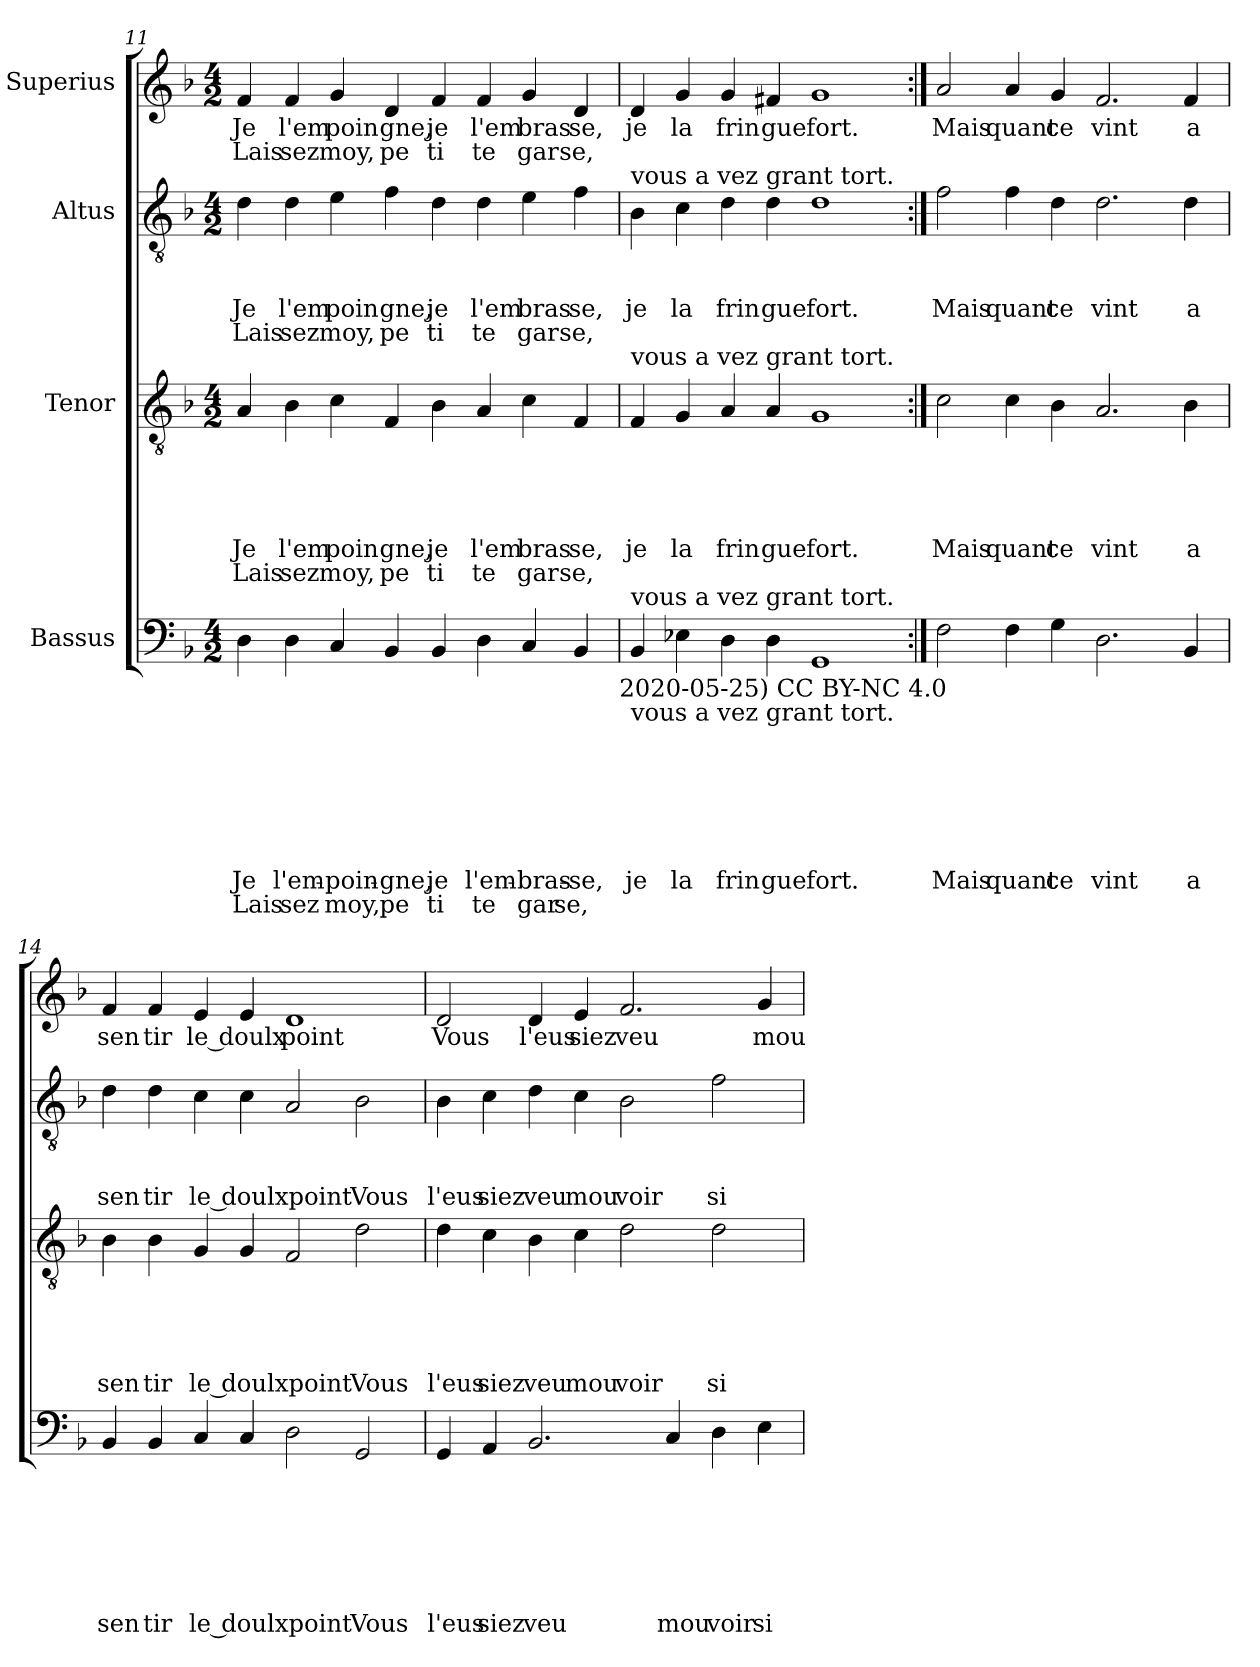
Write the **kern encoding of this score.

**kern	**text	**text	**text	**text	**text	**text	**text	**text	**kern	**text	**text	**text	**text	**text	**text	**kern	**text	**text	**text	**text	**kern	**text	**text
*part4	*part4	*part4	*part4	*part4	*part4	*part4	*part4	*part4	*part3	*part3	*part3	*part3	*part3	*part3	*part3	*part2	*part2	*part2	*part2	*part2	*part1	*part1	*part1
*staff4	*staff4	*staff4	*staff4	*staff4	*staff4	*staff4	*staff4	*staff4	*staff3	*staff3	*staff3	*staff3	*staff3	*staff3	*staff3	*staff2	*staff2	*staff2	*staff2	*staff2	*staff1	*staff1	*staff1
*I"Bassus	*	*	*	*	*	*	*	*	*I"Tenor	*	*	*	*	*	*	*I"Altus	*	*	*	*	*I"Superius	*	*
*clefF4	*	*	*	*	*	*	*	*	*clefGv2	*	*	*	*	*	*	*clefGv2	*	*	*	*	*clefG2	*	*
*k[b-]	*	*	*	*	*	*	*	*	*k[b-]	*	*	*	*	*	*	*k[b-]	*	*	*	*	*k[b-]	*	*
*F:	*	*	*	*	*	*	*	*	*F:	*	*	*	*	*	*	*F:	*	*	*	*	*F:	*	*
*M4/2	*	*	*	*	*	*	*	*	*M4/2	*	*	*	*	*	*	*M4/2	*	*	*	*	*M4/2	*	*
=11	=11	=11	=11	=11	=11	=11	=11	=11	=11	=11	=11	=11	=11	=11	=11	=11	=11	=11	=11	=11	=11	=11	=11
!	!	!	!	!	!	!	!LO:LY:b	!LO:LY:b	!	!	!	!	!	!LO:LY:b	!LO:LY:b	!	!	!	!LO:LY:b	!LO:LY:b	!	!LO:LY:b	!LO:LY:b
4D\	.	.	.	.	.	.	Je	Lais	4A/	.	.	.	.	Je	Lais	4d\	.	.	Je	Lais	4f/	Je	Lais
!	!	!	!	!	!	!	!LO:LY:b	!LO:LY:b	!	!	!	!	!	!LO:LY:b	!LO:LY:b	!	!	!	!LO:LY:b	!LO:LY:b	!	!LO:LY:b	!LO:LY:b
4D\	.	.	.	.	.	.	l'em-	sez	4B-\	.	.	.	.	l'em	sez	4d\	.	.	l'em	sez	4f/	l'em	sez
!	!	!	!	!	!	!	!LO:LY:b	!LO:LY:b	!	!	!	!	!	!LO:LY:b	!LO:LY:b	!	!	!	!LO:LY:b	!LO:LY:b	!	!LO:LY:b	!LO:LY:b
4C/	.	.	.	.	.	.	-poin-	moy,	4c\	.	.	.	.	poin	moy,	4e\	.	.	poin	moy,	4g/	poin	moy,
!	!	!	!	!	!	!	!LO:LY:b	!LO:LY:b	!	!	!	!	!	!LO:LY:b	!LO:LY:b	!	!	!	!LO:LY:b	!LO:LY:b	!	!LO:LY:b	!LO:LY:b
4BB-/	.	.	.	.	.	.	-gne,	pe	4F/	.	.	.	.	gne,	pe	4f\	.	.	gne,	pe	4d/	gne,	pe
!	!	!	!	!	!	!	!LO:LY:b	!LO:LY:b	!	!	!	!	!	!LO:LY:b	!LO:LY:b	!	!	!	!LO:LY:b	!LO:LY:b	!	!LO:LY:b	!LO:LY:b
4BB-/	.	.	.	.	.	.	je	ti	4B-\	.	.	.	.	je	ti	4d\	.	.	je	ti	4f/	je	ti
!	!	!	!	!	!	!	!LO:LY:b	!LO:LY:b	!	!	!	!	!	!LO:LY:b	!LO:LY:b	!	!	!	!LO:LY:b	!LO:LY:b	!	!LO:LY:b	!LO:LY:b
4D\	.	.	.	.	.	.	l'em-	te	4A/	.	.	.	.	l'em	te	4d\	.	.	l'em	te	4f/	l'em	te
!	!	!	!	!	!	!	!LO:LY:b	!LO:LY:b	!	!	!	!	!	!LO:LY:b	!LO:LY:b	!	!	!	!LO:LY:b	!LO:LY:b	!	!LO:LY:b	!LO:LY:b
4C/	.	.	.	.	.	.	-bras-	gar	4c\	.	.	.	.	bras	gar	4e\	.	.	bras	gar	4g/	bras	gar
!	!	!	!	!	!	!	!LO:LY:b	!LO:LY:b	!	!	!	!	!	!LO:LY:b	!LO:LY:b	!	!	!	!LO:LY:b	!LO:LY:b	!	!LO:LY:b	!LO:LY:b
4BB-/	.	.	.	.	.	.	-se,	se,	4F/	.	.	.	.	se,	se,	4f\	.	.	se,	se,	4d/	se,	se,
!LO:TX:b:t=2020-05-25) CC BY-NC 4.0	!	!	!	!	!	!	!	!	!	!	!	!	!	!	!	!	!	!	!	!	!	!	!
!!LO:PB:g=z
=12	=12	=12	=12	=12	=12	=12	=12	=12	=12	=12	=12	=12	=12	=12	=12	=12	=12	=12	=12	=12	=12	=12	=12
!	!	!	!	!	!	!	!	!	!	!	!	!	!	!	!	!LO:TX:a:t=vous a vez grant tort.	!	!	!	!	!	!	!
!	!	!	!	!	!	!	!	!	!LO:TX:a:t=vous a vez grant tort.	!	!	!	!	!	!	!	!	!	!	!	!	!	!
!LO:TX:b:t=vous a vez grant tort.	!	!	!	!	!	!	!	!	!	!	!	!	!	!	!	!	!	!	!	!	!	!	!
!LO:TX:a:t=vous a vez grant tort.	!	!	!	!	!	!	!	!	!	!	!	!	!	!	!	!	!	!	!	!	!	!	!
!	!	!	!	!	!	!	!LO:LY:b	!	!	!	!	!	!	!LO:LY:b	!	!	!	!	!LO:LY:b	!	!	!LO:LY:b	!
4BB-/	.	.	.	.	.	.	je	.	4F/	.	.	.	.	je	.	4B-\	.	.	je	.	4d/	je	.
!	!	!	!	!	!	!	!LO:LY:b	!	!	!	!	!	!	!LO:LY:b	!	!	!	!	!LO:LY:b	!	!	!LO:LY:b	!
4E-\	.	.	.	.	.	.	la	.	4G/	.	.	.	.	la	.	4c\	.	.	la	.	4g/	la	.
!	!	!	!	!	!	!	!LO:LY:b	!	!	!	!	!	!	!LO:LY:b	!	!	!	!	!LO:LY:b	!	!	!LO:LY:b	!
4D\	.	.	.	.	.	.	frin	.	4A/	.	.	.	.	frin	.	4d\	.	.	frin	.	4g/	frin	.
!	!	!	!	!	!	!	!LO:LY:b	!	!	!	!	!	!	!LO:LY:b	!	!	!	!	!LO:LY:b	!	!	!LO:LY:b	!
4D\	.	.	.	.	.	.	gue	.	4A/	.	.	.	.	gue	.	4d\	.	.	gue	.	4f#/	gue	.
!	!	!	!	!	!	!	!LO:LY:b	!	!	!	!	!	!	!LO:LY:b	!	!	!	!	!LO:LY:b	!	!	!LO:LY:b	!
1GG	.	.	.	.	.	.	fort.	.	1G	.	.	.	.	fort.	.	1d	.	.	fort.	.	1g	fort.	.
=13:|!	=13:|!	=13:|!	=13:|!	=13:|!	=13:|!	=13:|!	=13:|!	=13:|!	=13:|!	=13:|!	=13:|!	=13:|!	=13:|!	=13:|!	=13:|!	=13:|!	=13:|!	=13:|!	=13:|!	=13:|!	=13:|!	=13:|!	=13:|!
!	!	!	!	!	!	!	!LO:LY:b	!	!	!	!	!	!	!LO:LY:b	!	!	!	!	!LO:LY:b	!	!	!LO:LY:b	!
2F\	.	.	.	.	.	.	Mais	.	2c\	.	.	.	.	Mais	.	2f\	.	.	Mais	.	2a/	Mais	.
!	!	!	!	!	!	!	!LO:LY:b	!	!	!	!	!	!	!LO:LY:b	!	!	!	!	!LO:LY:b	!	!	!LO:LY:b	!
4F\	.	.	.	.	.	.	quant	.	4c\	.	.	.	.	quant	.	4f\	.	.	quant	.	4a/	quant	.
!	!	!	!	!	!	!	!LO:LY:b	!	!	!	!	!	!	!LO:LY:b	!	!	!	!	!LO:LY:b	!	!	!LO:LY:b	!
4G\	.	.	.	.	.	.	ce	.	4B-\	.	.	.	.	ce	.	4d\	.	.	ce	.	4g/	ce	.
!	!	!	!	!	!	!	!LO:LY:b	!	!	!	!	!	!	!LO:LY:b	!	!	!	!	!LO:LY:b	!	!	!LO:LY:b	!
2.D\	.	.	.	.	.	.	vint	.	2.A/	.	.	.	.	vint	.	2.d\	.	.	vint	.	2.f/	vint	.
!	!	!	!	!	!	!	!LO:LY:b	!	!	!	!	!	!	!LO:LY:b	!	!	!	!	!LO:LY:b	!	!	!LO:LY:b	!
4BB-/	.	.	.	.	.	.	a	.	4B-\	.	.	.	.	a	.	4d\	.	.	a	.	4f/	a	.
=14	=14	=14	=14	=14	=14	=14	=14	=14	=14	=14	=14	=14	=14	=14	=14	=14	=14	=14	=14	=14	=14	=14	=14
!	!	!	!	!	!	!	!LO:LY:b	!	!	!	!	!	!	!LO:LY:b	!	!	!	!	!LO:LY:b	!	!	!LO:LY:b	!
4BB-/	.	.	.	.	.	.	sen	.	4B-\	.	.	.	.	sen	.	4d\	.	.	sen	.	4f/	sen	.
!	!	!	!	!	!	!	!LO:LY:b	!	!	!	!	!	!	!LO:LY:b	!	!	!	!	!LO:LY:b	!	!	!LO:LY:b	!
4BB-/	.	.	.	.	.	.	tir	.	4B-\	.	.	.	.	tir	.	4d\	.	.	tir	.	4f/	tir	.
!	!	!	!	!	!	!	!LO:LY:b	!	!	!	!	!	!	!LO:LY:b	!	!	!	!	!LO:LY:b	!	!	!LO:LY:b	!
4C/	.	.	.	.	.	.	le doulxpoint	.	4G/	.	.	.	.	le doulxpoint	.	4c\	.	.	le doulxpoint	.	4e/	le doulx	.
4C/	.	.	.	.	.	.	.	.	4G/	.	.	.	.	.	.	4c\	.	.	.	.	4e/	.	.
!	!	!	!	!	!	!	!	!	!	!	!	!	!	!	!	!	!	!	!	!	!	!LO:LY:b	!
2D\	.	.	.	.	.	.	.	.	2F/	.	.	.	.	.	.	2A/	.	.	.	.	1d	point	.
!	!	!	!	!	!	!	!LO:LY:b	!	!	!	!	!	!	!LO:LY:b	!	!	!	!	!LO:LY:b	!	!	!	!
2GG/	.	.	.	.	.	.	Vous	.	2d\	.	.	.	.	Vous	.	2B-\	.	.	Vous	.	.	.	.
=15	=15	=15	=15	=15	=15	=15	=15	=15	=15	=15	=15	=15	=15	=15	=15	=15	=15	=15	=15	=15	=15	=15	=15
!	!	!	!	!	!	!	!LO:LY:b	!	!	!	!	!	!	!LO:LY:b	!	!	!	!	!LO:LY:b	!	!	!LO:LY:b	!
4GG/	.	.	.	.	.	.	l'eus	.	4d\	.	.	.	.	l'eus	.	4B-\	.	.	l'eus	.	2d/	Vous	.
!	!	!	!	!	!	!	!LO:LY:b	!	!	!	!	!	!	!LO:LY:b	!	!	!	!	!LO:LY:b	!	!	!	!
4AA/	.	.	.	.	.	.	siez	.	4c\	.	.	.	.	siez	.	4c\	.	.	siez	.	.	.	.
!	!	!	!	!	!	!	!LO:LY:b	!	!	!	!	!	!	!LO:LY:b	!	!	!	!	!LO:LY:b	!	!	!LO:LY:b	!
2.BB-/	.	.	.	.	.	.	veu	.	4B-\	.	.	.	.	veu	.	4d\	.	.	veu	.	4d/	l'eus	.
!	!	!	!	!	!	!	!	!	!	!	!	!	!	!LO:LY:b	!	!	!	!	!LO:LY:b	!	!	!LO:LY:b	!
.	.	.	.	.	.	.	.	.	4c\	.	.	.	.	mou	.	4c\	.	.	mou	.	4e/	siez	.
!	!	!	!	!	!	!	!	!	!	!	!	!	!	!LO:LY:b	!	!	!	!	!LO:LY:b	!	!	!LO:LY:b	!
.	.	.	.	.	.	.	.	.	2d\	.	.	.	.	voir	.	2B-\	.	.	voir	.	2.f/	veu	.
!	!	!	!	!	!	!	!LO:LY:b	!	!	!	!	!	!	!	!	!	!	!	!	!	!	!	!
4C/	.	.	.	.	.	.	mou	.	.	.	.	.	.	.	.	.	.	.	.	.	.	.	.
!	!	!	!	!	!	!	!LO:LY:b	!	!	!	!	!	!	!LO:LY:b	!	!	!	!	!LO:LY:b	!	!	!	!
4D\	.	.	.	.	.	.	voir	.	2d\	.	.	.	.	si	.	2f\	.	.	si	.	.	.	.
!	!	!	!	!	!	!	!LO:LY:b	!	!	!	!	!	!	!	!	!	!	!	!	!	!	!LO:LY:b	!
4E\	.	.	.	.	.	.	si	.	.	.	.	.	.	.	.	.	.	.	.	.	4g/	mou	.
=	=	=	=	=	=	=	=	=	=	=	=	=	=	=	=	=	=	=	=	=	=	=	=
*-	*-	*-	*-	*-	*-	*-	*-	*-	*-	*-	*-	*-	*-	*-	*-	*-	*-	*-	*-	*-	*-	*-	*-
